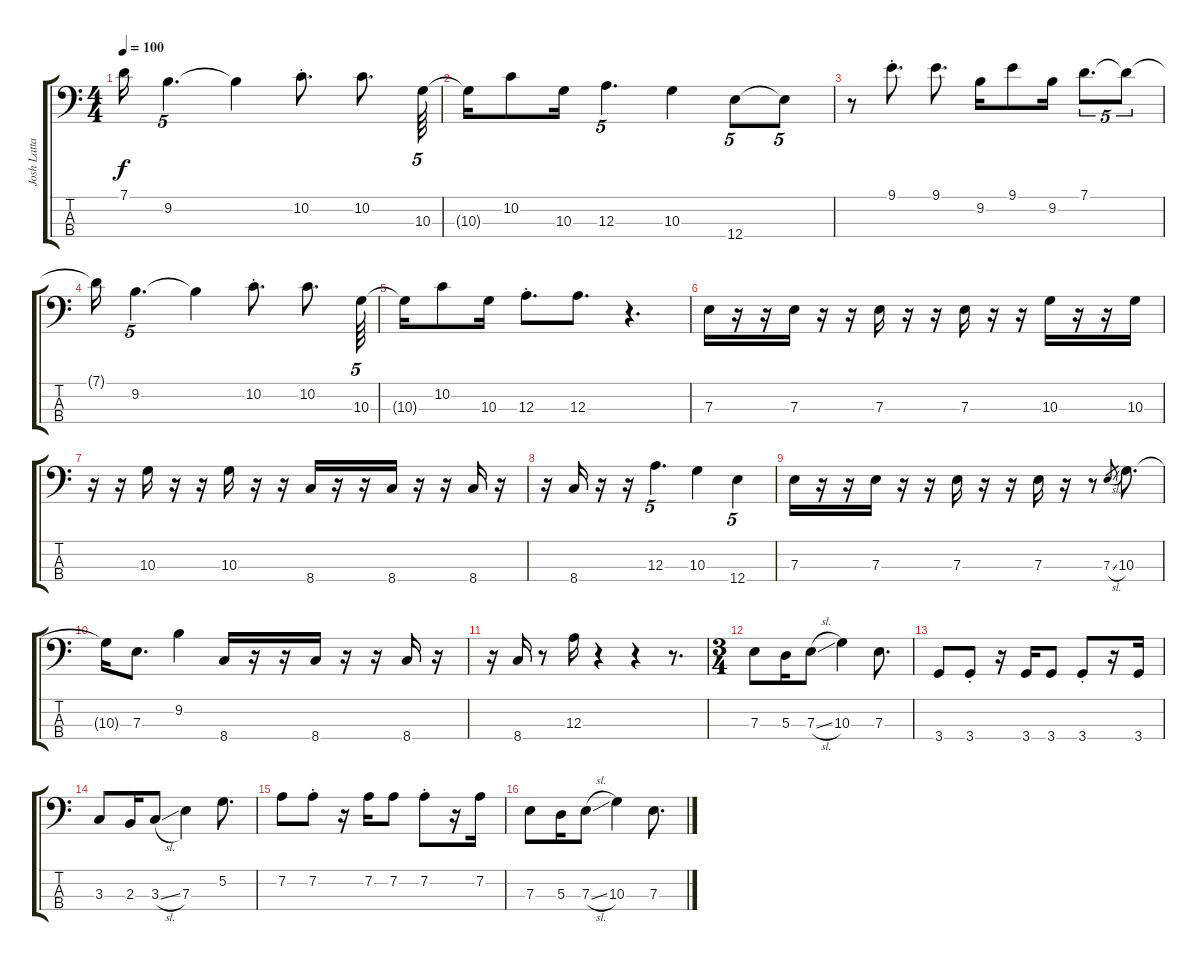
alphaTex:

\track ("Josh Lattanzi" "Josh Latta") {instrument electricbasspick}
\staff {score tabs}
\tuning (G2 D2 A1 E1) {hide}
\ts (4 4)
\tempo 100
\clef f4
\ks c
7.1{t}.16{dy f} 9.2.4{d tu (5 4)} 9.2{t}.4 10.2{st}.8{d} 10.2.8{d} 10.3.64{tu (5 4)} |
10.3{t}.16 10.2.8 10.3.16 12.3.4{d tu (5 4)} 10.3.4 12.4.8{tu (5 4)} 12.4{t}.8{tu (5 4)} |
r.8 9.1{st}.8{d} 9.1.8{d} 9.2.16 9.1.8 9.2.16 7.1.8{d tu (5 4)} 7.1{t}.8{tu (5 4)} |
7.1{t}.16 9.2.4{d tu (5 4)} 9.2{t}.4 10.2{st}.8{d} 10.2.8{d} 10.3.64{tu (5 4)} |
10.3{t}.16 10.2.8 10.3.16 12.3{st}.8{d} 12.3.8{d} r.4{d} |
7.3.16 r.16 r.16 7.3.16 r.16 r.16 7.3.16 r.16 r.16 7.3.16 r.16 r.16 10.3.16 r.16 r.16 10.3.16 |
r.16 r.16 10.3.16 r.16 r.16 10.3.16 r.16 r.16 8.4.16 r.16 r.16 8.4.16 r.16 r.16 8.4.16 r.16 |
r.16 8.4.16 r.16 r.16 12.3.4{d tu (5 4)} 10.3.4 12.4.4{tu (5 4)} |
7.3.16 r.16 r.16 7.3.16 r.16 r.16 7.3.16 r.16 r.16 7.3.16 r.16 r.8 7.3{sl}.8{gr} 10.3.8{d} |
10.3{t}.16 7.3.8{d} 9.2.4 8.4.16 r.16 r.16 8.4.16 r.16 r.16 8.4.16 r.16 |
r.16 8.4.16 r.8 12.3.16 r.4 r.4 r.8{d} |
\ts (3 4)
7.3.8 5.3.16 7.3{sl}.8 10.3.4 7.3.8{d} |
3.4.8 3.4{st}.8 r.16 3.4.16 3.4.8 3.4{st}.8 r.16 3.4.16 |
3.3.8 2.3.16 3.3{sl}.8 7.3.4 5.2.8{d} |
7.2.8 7.2{st}.8 r.16 7.2.16 7.2.8 7.2{st}.8 r.16 7.2.16 |
7.3.8 5.3.16 7.3{sl}.8 10.3.4 7.3.8{d}
